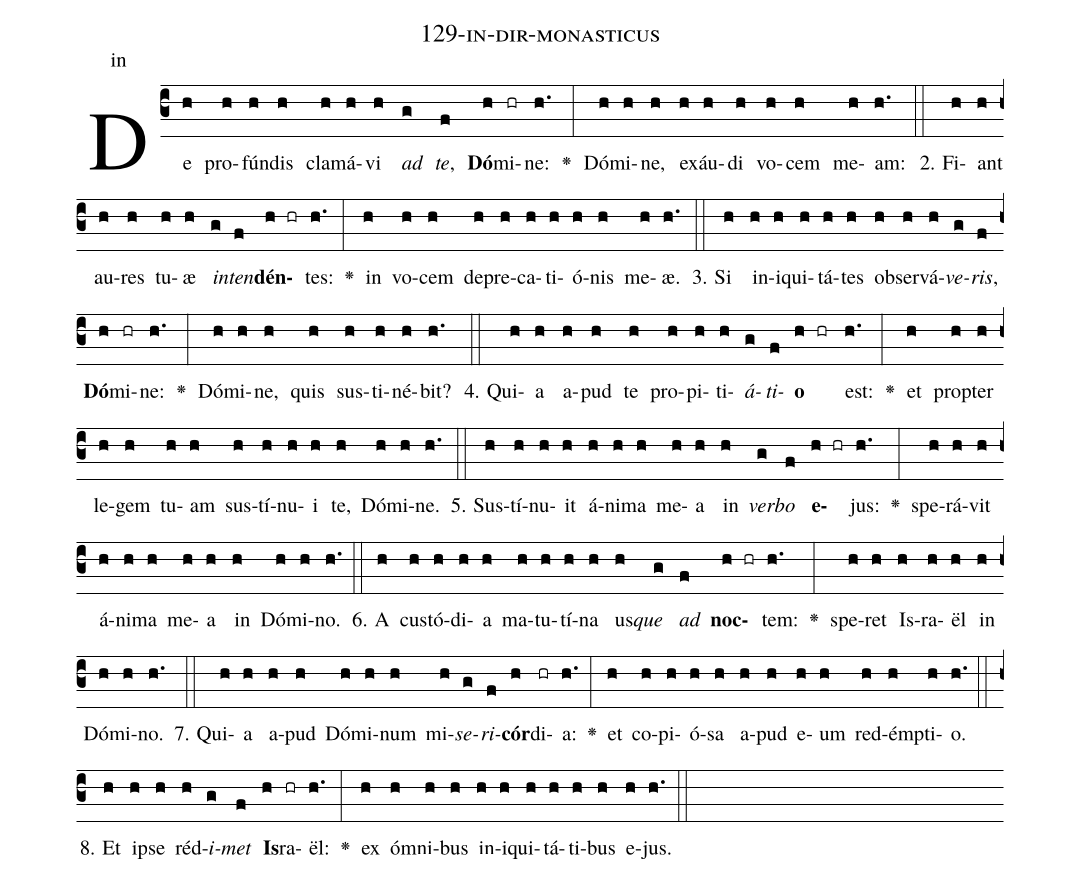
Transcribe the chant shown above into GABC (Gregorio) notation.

name: 129-in-dir-monasticus;
annotation: in;
%%
(c3)De(h) pro(h)fún(h)dis(h) cla(h)má(h)vi(h) <i>ad</i>(g) <i>te</i>,(f) <b>Dó</b>(h)mi(hr)ne:(h.) <v>\greheightstar</v>(:) Dó(h)mi(h)ne,(h) ex(h)áu(h)di(h) vo(h)cem(h) me(h)am:(h.) (::)
2. Fi(h)ant(h) au(h)res(h) tu(h)æ(h) <i>in</i>(g)<i>ten</i>(f)<b>dén</b>(h hr)tes:(h.) <v>\greheightstar</v>(:) in(h) vo(h)cem(h) de(h)pre(h)ca(h)ti(h)ó(h)nis(h) me(h)æ.(h.) (::)
3. Si(h) in(h)i(h)qui(h)tá(h)tes(h) ob(h)ser(h)vá(h)<i>ve</i>(g)<i>ris</i>,(f) <b>Dó</b>(h)mi(hr)ne:(h.) <v>\greheightstar</v>(:) Dó(h)mi(h)ne,(h) quis(h) sus(h)ti(h)né(h)bit?(h.) (::)
4. Qui(h)a(h) a(h)pud(h) te(h) pro(h)pi(h)ti(h)<i>á</i>(g)<i>ti</i>(f)<b>o</b>(h hr) est:(h.) <v>\greheightstar</v>(:) et(h) prop(h)ter(h) le(h)gem(h) tu(h)am(h) sus(h)tí(h)nu(h)i(h) te,(h) Dó(h)mi(h)ne.(h.) (::)
5. Sus(h)tí(h)nu(h)it(h) á(h)ni(h)ma(h) me(h)a(h) in(h) <i>ver</i>(g)<i>bo</i>(f) <b>e</b>(h hr)jus:(h.) <v>\greheightstar</v>(:) spe(h)rá(h)vit(h) á(h)ni(h)ma(h) me(h)a(h) in(h) Dó(h)mi(h)no.(h.) (::)
6. A(h) cus(h)tó(h)di(h)a(h) ma(h)tu(h)tí(h)na(h) us(h)<i>que</i>(g) <i>ad</i>(f) <b>noc</b>(h hr)tem:(h.) <v>\greheightstar</v>(:) spe(h)ret(h) Is(h)ra(h)ël(h) in(h) Dó(h)mi(h)no.(h.) (::)
7. Qui(h)a(h) a(h)pud(h) Dó(h)mi(h)num(h) mi(h)<i>se</i>(g)<i>ri</i>(f)<b>cór</b>(h)di(hr)a:(h.) <v>\greheightstar</v>(:) et(h) co(h)pi(h)ó(h)sa(h) a(h)pud(h) e(h)um(h) red(h)émp(h)ti(h)o.(h.) (::)
8. Et(h) ip(h)se(h) réd(h)<i>i</i>(g)<i>met</i>(f) <b>Is</b>(h)ra(hr)ël:(h.) <v>\greheightstar</v>(:) ex(h) óm(h)ni(h)bus(h) in(h)i(h)qui(h)tá(h)ti(h)bus(h) e(h)jus.(h.) (::)
